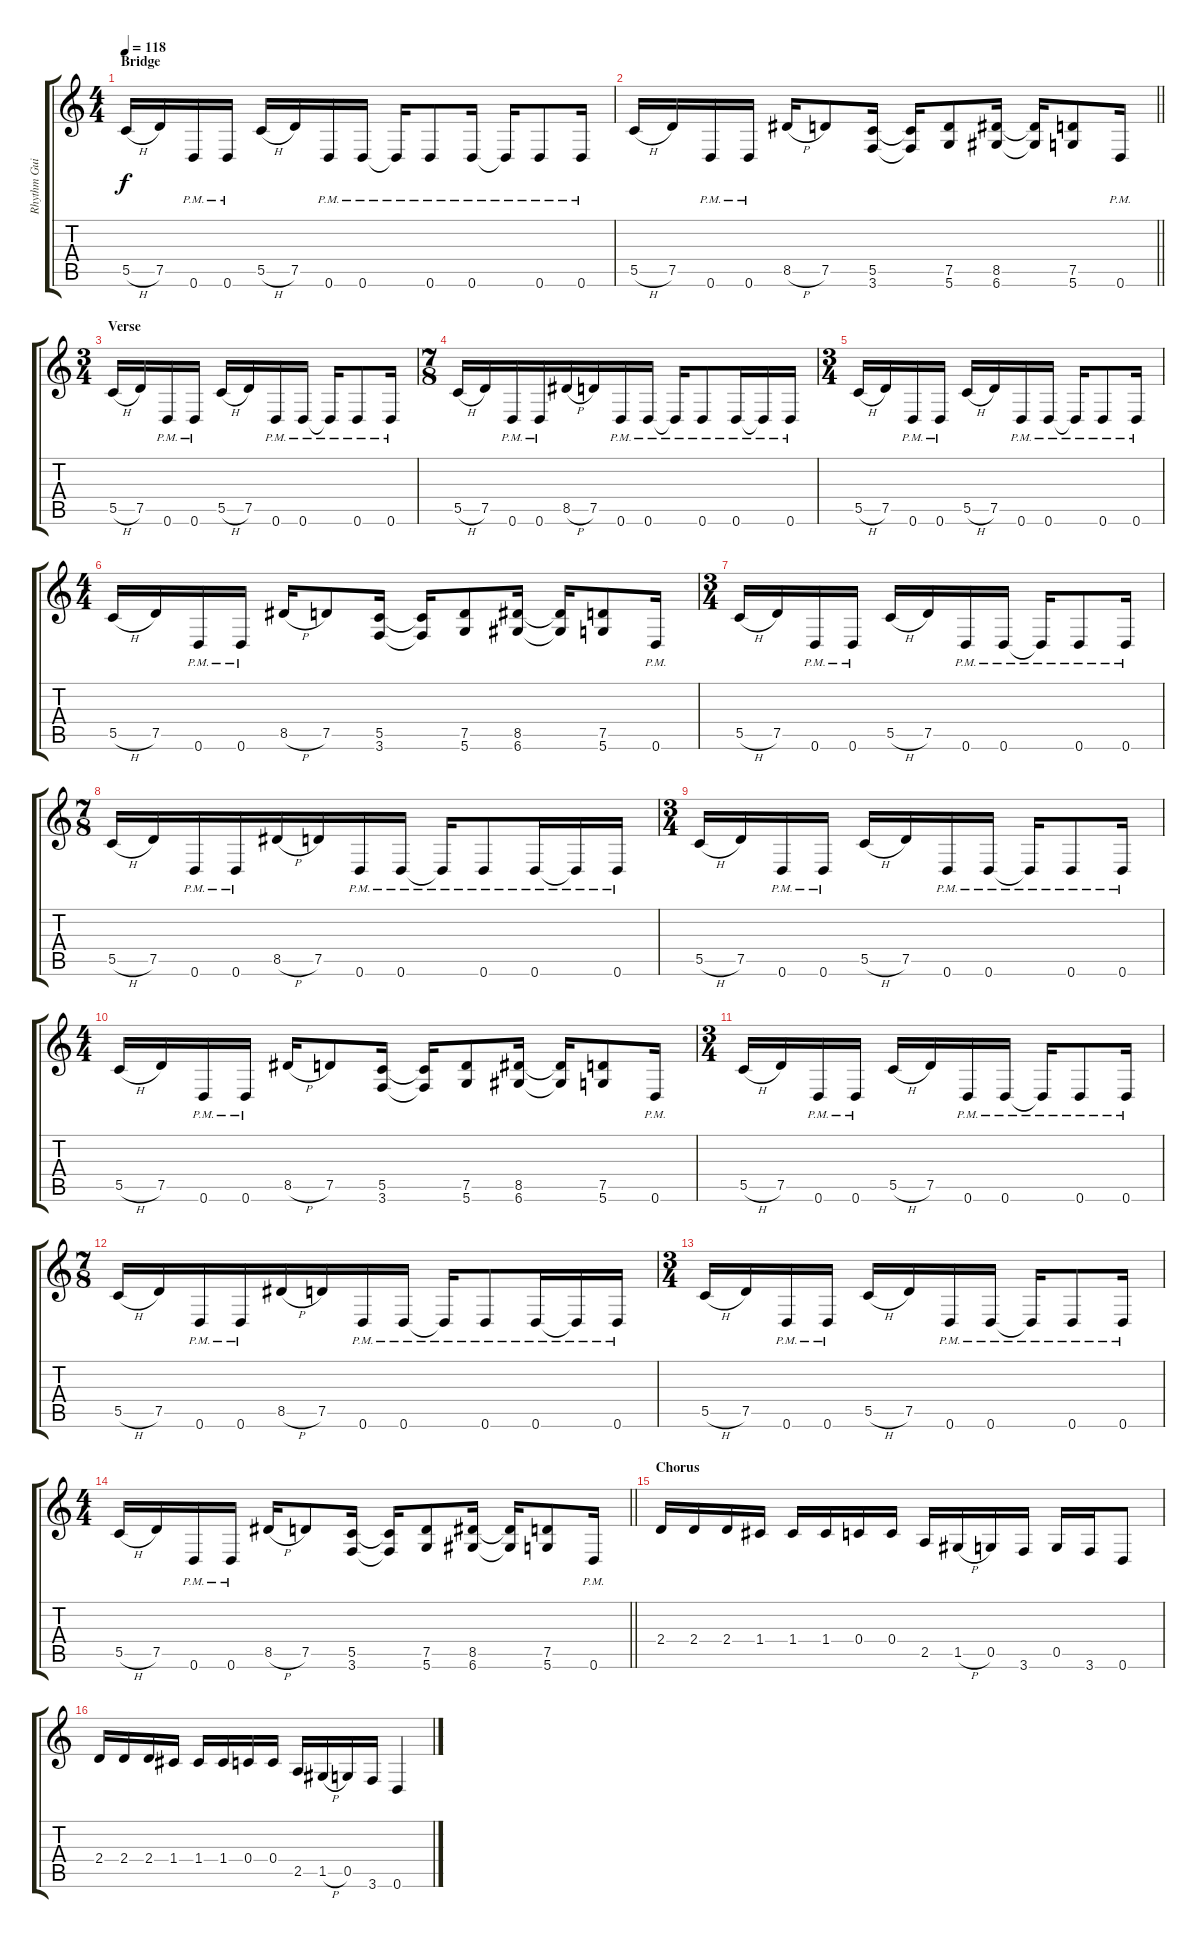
\track ("Rhythm Guitar 1" "Rhythm Gui") {instrument distortionguitar}
\staff {score tabs}
\tuning (D4 A3 F3 C3 G2 D2) {hide}
\ts (4 4)
\section ("" "Bridge")
\tempo 118
\clef g2
\ks aminor
5.5{h}.16{dy f} 7.5.16 0.6{pm}.16 0.6{pm}.16 5.5{h}.16 7.5.16 0.6{pm}.16 0.6{pm}.16 0.6{pm t}.16 0.6{pm}.8 0.6{pm}.16 0.6{pm t}.16 0.6{pm}.8 0.6{pm}.16 |
\barLineRight lightlight
5.5{h}.16 7.5.16 0.6{pm}.16 0.6{pm}.16 8.5{h}.16 7.5.8 (5.5 3.6).16 (5.5{t} 3.6{t}).16 (7.5 5.6).8 (8.5 6.6).16 (8.5{t} 6.6{t}).16 (7.5 5.6).8 0.6{pm}.16 |
\ts (3 4)
\section ("" "Verse")
5.5{h}.16 7.5.16 0.6{pm}.16 0.6{pm}.16 5.5{h}.16 7.5.16 0.6{pm}.16 0.6{pm}.16 0.6{pm t}.16 0.6{pm}.8 0.6{pm}.16 |
\ts (7 8)
5.5{h}.16 7.5.16 0.6{pm}.16 0.6{pm}.16 8.5{h}.16 7.5.16 0.6{pm}.16 0.6{pm}.16 0.6{pm t}.16 0.6{pm}.8 0.6{pm}.16 0.6{pm t}.16 0.6{pm}.16 |
\ts (3 4)
5.5{h}.16 7.5.16 0.6{pm}.16 0.6{pm}.16 5.5{h}.16 7.5.16 0.6{pm}.16 0.6{pm}.16 0.6{pm t}.16 0.6{pm}.8 0.6{pm}.16 |
\ts (4 4)
5.5{h}.16 7.5.16 0.6{pm}.16 0.6{pm}.16 8.5{h}.16 7.5.8 (5.5 3.6).16 (5.5{t} 3.6{t}).16 (7.5 5.6).8 (8.5 6.6).16 (8.5{t} 6.6{t}).16 (7.5 5.6).8 0.6{pm}.16 |
\ts (3 4)
5.5{h}.16 7.5.16 0.6{pm}.16 0.6{pm}.16 5.5{h}.16 7.5.16 0.6{pm}.16 0.6{pm}.16 0.6{pm t}.16 0.6{pm}.8 0.6{pm}.16 |
\ts (7 8)
5.5{h}.16 7.5.16 0.6{pm}.16 0.6{pm}.16 8.5{h}.16 7.5.16 0.6{pm}.16 0.6{pm}.16 0.6{pm t}.16 0.6{pm}.8 0.6{pm}.16 0.6{pm t}.16 0.6{pm}.16 |
\ts (3 4)
5.5{h}.16 7.5.16 0.6{pm}.16 0.6{pm}.16 5.5{h}.16 7.5.16 0.6{pm}.16 0.6{pm}.16 0.6{pm t}.16 0.6{pm}.8 0.6{pm}.16 |
\ts (4 4)
5.5{h}.16 7.5.16 0.6{pm}.16 0.6{pm}.16 8.5{h}.16 7.5.8 (5.5 3.6).16 (5.5{t} 3.6{t}).16 (7.5 5.6).8 (8.5 6.6).16 (8.5{t} 6.6{t}).16 (7.5 5.6).8 0.6{pm}.16 |
\ts (3 4)
5.5{h}.16 7.5.16 0.6{pm}.16 0.6{pm}.16 5.5{h}.16 7.5.16 0.6{pm}.16 0.6{pm}.16 0.6{pm t}.16 0.6{pm}.8 0.6{pm}.16 |
\ts (7 8)
5.5{h}.16 7.5.16 0.6{pm}.16 0.6{pm}.16 8.5{h}.16 7.5.16 0.6{pm}.16 0.6{pm}.16 0.6{pm t}.16 0.6{pm}.8 0.6{pm}.16 0.6{pm t}.16 0.6{pm}.16 |
\ts (3 4)
5.5{h}.16 7.5.16 0.6{pm}.16 0.6{pm}.16 5.5{h}.16 7.5.16 0.6{pm}.16 0.6{pm}.16 0.6{pm t}.16 0.6{pm}.8 0.6{pm}.16 |
\ts (4 4)
\barLineRight lightlight
5.5{h}.16 7.5.16 0.6{pm}.16 0.6{pm}.16 8.5{h}.16 7.5.8 (5.5 3.6).16 (5.5{t} 3.6{t}).16 (7.5 5.6).8 (8.5 6.6).16 (8.5{t} 6.6{t}).16 (7.5 5.6).8 0.6{pm}.16 |
\section ("" "Chorus")
2.4.16 2.4.16 2.4.16 1.4.16 1.4.16 1.4.16 0.4.16 0.4.16 2.5.16 1.5{h}.16 0.5.16 3.6.16 0.5.16 3.6.16 0.6.8 |
2.4.16 2.4.16 2.4.16 1.4.16 1.4.16 1.4.16 0.4.16 0.4.16 2.5.16 1.5{h}.16 0.5.16 3.6.16 0.6.4
